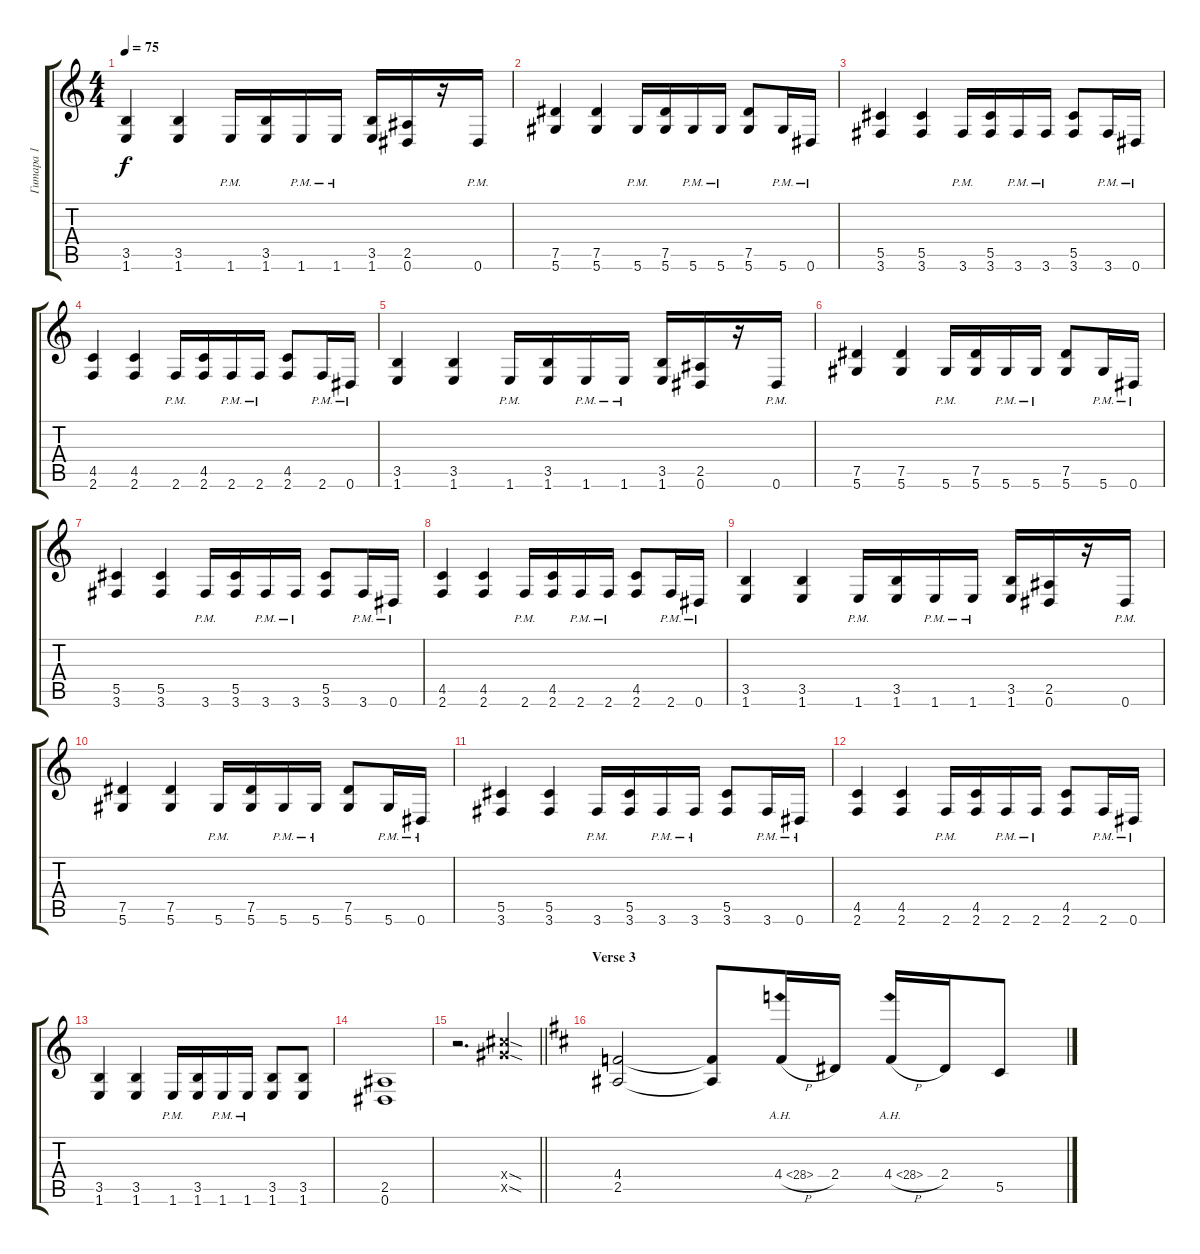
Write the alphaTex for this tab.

\track ("Гитара 1" "Гитара 1") {instrument distortionguitar}
\staff {score tabs}
\tuning (Eb4 Bb3 Gb3 Db3 Ab2 Eb2) {hide}
\ts (4 4)
\tempo 75
\clef g2
\ks c
(3.5 1.6).4{dy f} (3.5 1.6).4 1.6{pm}.16 (3.5 1.6).16 1.6{pm}.16 1.6{pm}.16 (3.5 1.6).16 (2.5 0.6).16 r.16 0.6{pm}.16 |
(7.5 5.6).4 (7.5 5.6).4 5.6{pm}.16 (7.5 5.6).16 5.6{pm}.16 5.6{pm}.16 (7.5 5.6).8 5.6{pm}.16 0.6{pm}.16 |
(5.5 3.6).4 (5.5 3.6).4 3.6{pm}.16 (5.5 3.6).16 3.6{pm}.16 3.6{pm}.16 (5.5 3.6).8 3.6{pm}.16 0.6{pm}.16 |
(4.5 2.6).4 (4.5 2.6).4 2.6{pm}.16 (4.5 2.6).16 2.6{pm}.16 2.6{pm}.16 (4.5 2.6).8 2.6{pm}.16 0.6{pm}.16 |
(3.5 1.6).4 (3.5 1.6).4 1.6{pm}.16 (3.5 1.6).16 1.6{pm}.16 1.6{pm}.16 (3.5 1.6).16 (2.5 0.6).16 r.16 0.6{pm}.16 |
(7.5 5.6).4 (7.5 5.6).4 5.6{pm}.16 (7.5 5.6).16 5.6{pm}.16 5.6{pm}.16 (7.5 5.6).8 5.6{pm}.16 0.6{pm}.16 |
(5.5 3.6).4 (5.5 3.6).4 3.6{pm}.16 (5.5 3.6).16 3.6{pm}.16 3.6{pm}.16 (5.5 3.6).8 3.6{pm}.16 0.6{pm}.16 |
(4.5 2.6).4 (4.5 2.6).4 2.6{pm}.16 (4.5 2.6).16 2.6{pm}.16 2.6{pm}.16 (4.5 2.6).8 2.6{pm}.16 0.6{pm}.16 |
(3.5 1.6).4 (3.5 1.6).4 1.6{pm}.16 (3.5 1.6).16 1.6{pm}.16 1.6{pm}.16 (3.5 1.6).16 (2.5 0.6).16 r.16 0.6{pm}.16 |
(7.5 5.6).4 (7.5 5.6).4 5.6{pm}.16 (7.5 5.6).16 5.6{pm}.16 5.6{pm}.16 (7.5 5.6).8 5.6{pm}.16 0.6{pm}.16 |
(5.5 3.6).4 (5.5 3.6).4 3.6{pm}.16 (5.5 3.6).16 3.6{pm}.16 3.6{pm}.16 (5.5 3.6).8 3.6{pm}.16 0.6{pm}.16 |
(4.5 2.6).4 (4.5 2.6).4 2.6{pm}.16 (4.5 2.6).16 2.6{pm}.16 2.6{pm}.16 (4.5 2.6).8 2.6{pm}.16 0.6{pm}.16 |
(3.5 1.6).4 (3.5 1.6).4 1.6{pm}.16 (3.5 1.6).16 1.6{pm}.16 1.6{pm}.16 (3.5 1.6).8 (3.5 1.6).8 |
(2.5 0.6).1 |
\barLineRight lightlight
r.2{d} (12.4{sod x} 12.5{sod x}).4 |
\section ("" "Verse 3")
\ks bminor
(4.4 2.5).2 (4.4{t} 2.5{t}).8 4.4{ah 24 h}.16 2.4.16 4.4{ah 24 h}.16 2.4.16 5.5.8
